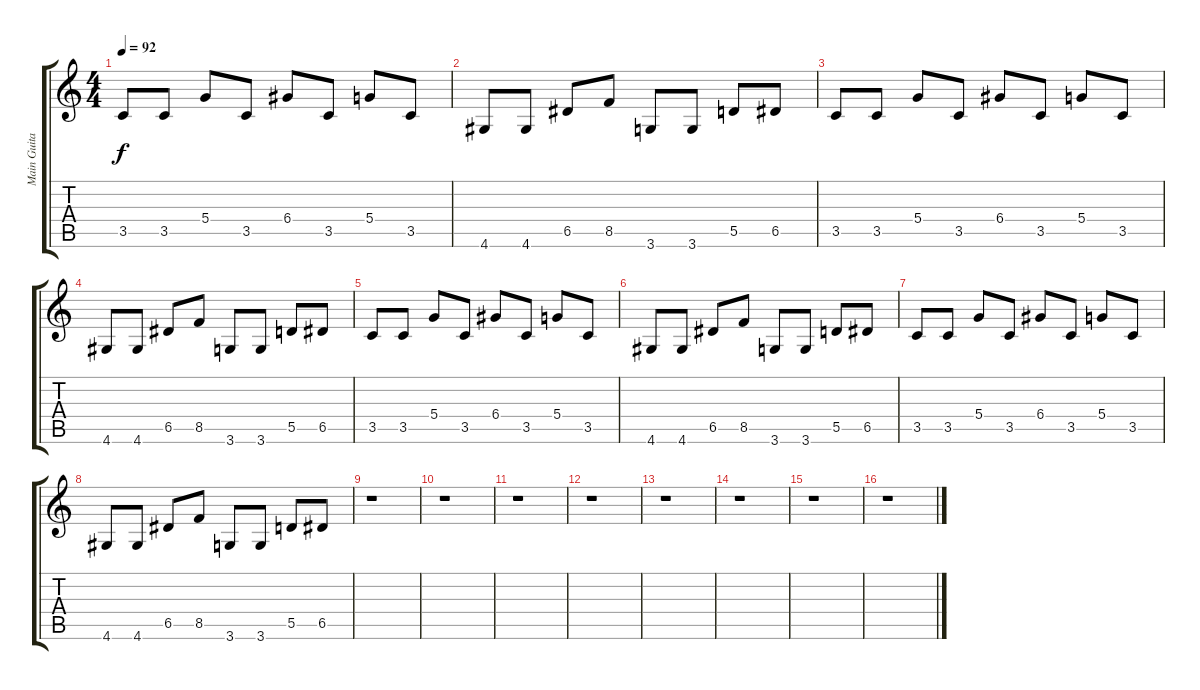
\track ("Main Guitar" "Main Guita") {instrument electricbassfinger}
\staff {score tabs}
\tuning (E4 B3 G3 D3 A2 E2) {hide}
\ts (4 4)
\tempo 92
\clef g2
\ks c
3.5.8{dy f balance 5 instrument electricbassfinger} 3.5.8 5.4.8 3.5.8 6.4.8 3.5.8 5.4.8 3.5.8 |
4.6.8 4.6.8 6.5.8 8.5.8 3.6.8 3.6.8 5.5.8 6.5.8 |
3.5.8 3.5.8 5.4.8 3.5.8 6.4.8 3.5.8 5.4.8 3.5.8 |
4.6.8 4.6.8 6.5.8 8.5.8 3.6.8 3.6.8 5.5.8 6.5.8 |
3.5.8 3.5.8 5.4.8 3.5.8 6.4.8 3.5.8 5.4.8 3.5.8 |
4.6.8 4.6.8 6.5.8 8.5.8 3.6.8 3.6.8 5.5.8 6.5.8 |
3.5.8 3.5.8 5.4.8 3.5.8 6.4.8 3.5.8 5.4.8 3.5.8 |
4.6.8 4.6.8 6.5.8 8.5.8 3.6.8 3.6.8 5.5.8 6.5.8 |
r.1 |
r.1 |
r.1 |
r.1 |
r.1 |
r.1 |
r.1 |
r.1
